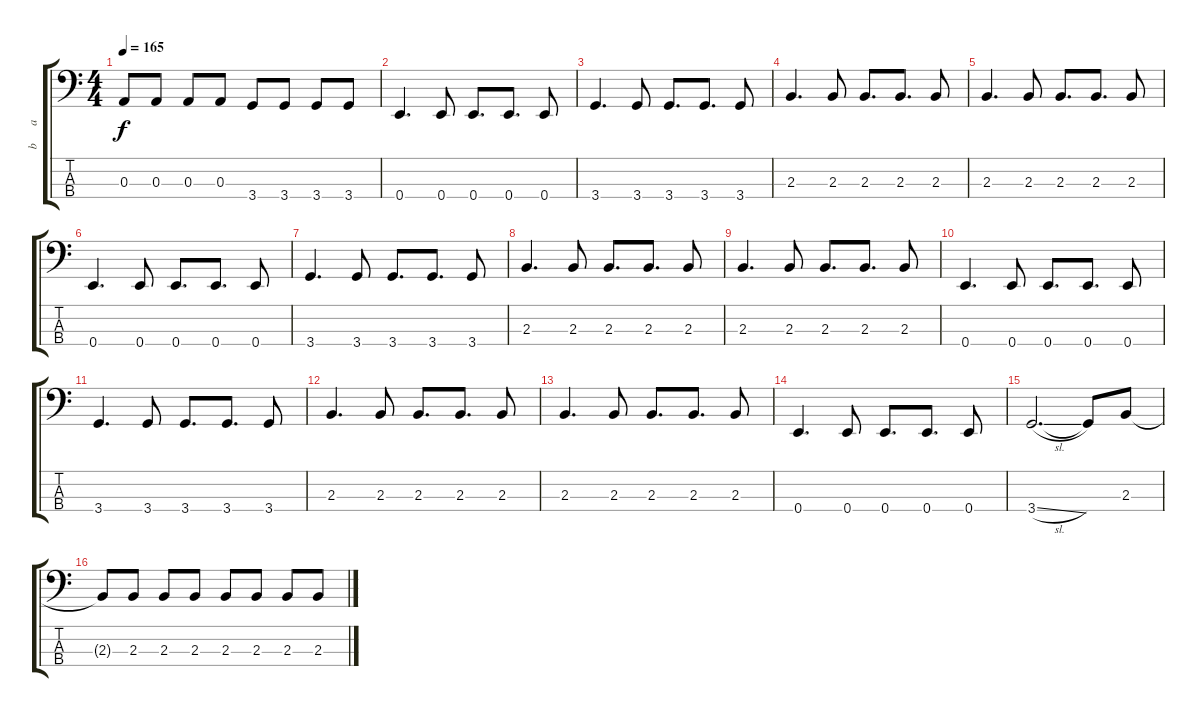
\track ("b      a      s      s" "b      a  ") {instrument synthbass2}
\staff {score tabs}
\tuning (G2 D2 A1 E1) {hide}
\ts (4 4)
\tempo 165
\clef f4
\ks c
0.3.8{dy f} 0.3.8 0.3.8 0.3.8 3.4.8 3.4.8 3.4.8 3.4.8 |
0.4.4{d} 0.4.8 0.4.8{d} 0.4.8{d} 0.4.8 |
3.4.4{d} 3.4.8 3.4.8{d} 3.4.8{d} 3.4.8 |
2.3.4{d} 2.3.8 2.3.8{d} 2.3.8{d} 2.3.8 |
2.3.4{d} 2.3.8 2.3.8{d} 2.3.8{d} 2.3.8 |
0.4.4{d} 0.4.8 0.4.8{d} 0.4.8{d} 0.4.8 |
3.4.4{d} 3.4.8 3.4.8{d} 3.4.8{d} 3.4.8 |
2.3.4{d} 2.3.8 2.3.8{d} 2.3.8{d} 2.3.8 |
2.3.4{d} 2.3.8 2.3.8{d} 2.3.8{d} 2.3.8 |
0.4.4{d} 0.4.8 0.4.8{d} 0.4.8{d} 0.4.8 |
3.4.4{d} 3.4.8 3.4.8{d} 3.4.8{d} 3.4.8 |
2.3.4{d} 2.3.8 2.3.8{d} 2.3.8{d} 2.3.8 |
2.3.4{d} 2.3.8 2.3.8{d} 2.3.8{d} 2.3.8 |
0.4.4{d} 0.4.8 0.4.8{d} 0.4.8{d} 0.4.8 |
3.4{sl}.2{d} 3.4{t}.8 2.3.8 |
2.3{t}.8 2.3.8 2.3.8 2.3.8 2.3.8 2.3.8 2.3.8 2.3.8
